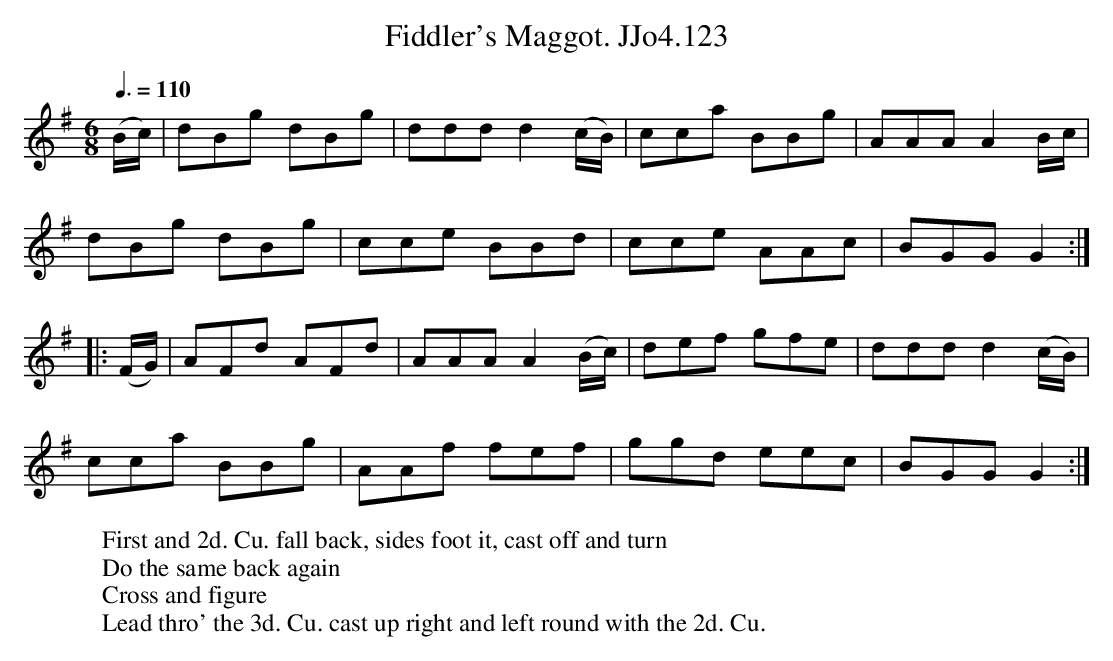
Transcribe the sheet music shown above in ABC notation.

X:1
T:Fiddler's Maggot. JJo4.123
M:6/8
Q:3/8=110
L:1/8
K:G
(B/c/) | dBg dBg | ddd d2 (c/B/) | cca BBg | AAA A2 B/c/ |
dBg  dBg  | cce BBd | cce AAc | BGG G2 :|
|:(F/G/)|AFd AFd | AAA A2 (B/c/) | def gfe | ddd d2 (c/B/) |
cca BBg | AAf fef | ggd eec | BGG G2 :|
W: First and 2d. Cu. fall back, sides foot it, cast off and turn
W:Do the same back again
W:Cross and figure
W:Lead thro' the 3d. Cu. cast up right and left round with the 2d. Cu.
